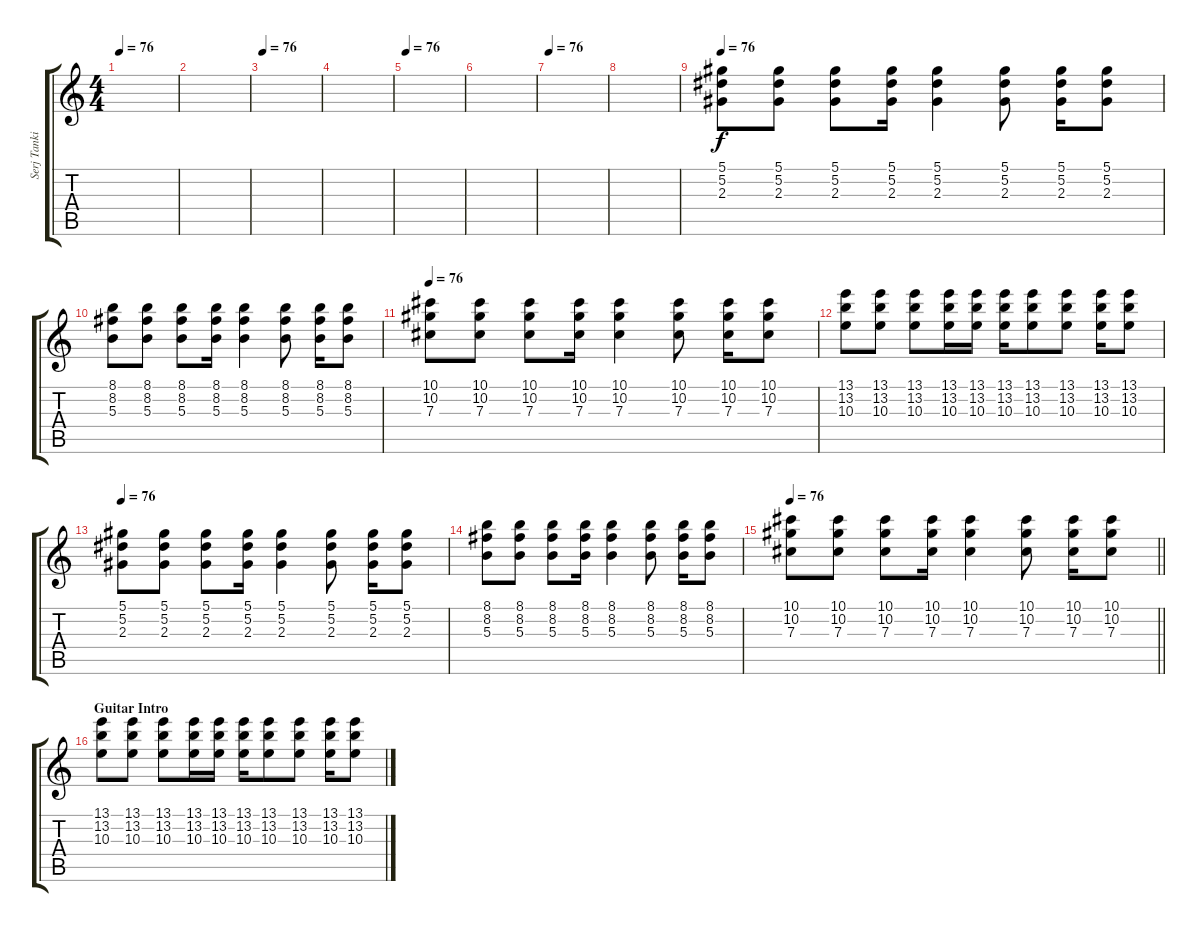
\track ("Serj Tankian" "Serj Tanki") {instrument distortionguitar}
\staff {score tabs}
\tuning (Eb4 Bb3 Gb3 Db3 Ab2 Db2) {hide}
\ts (4 4)
\tempo 76
\clef g2
\ks c
|
|
\tempo 76
|
|
\tempo 76
|
|
\tempo 76
|
|
\tempo 76
(5.1 5.2 2.3).8 (5.1 5.2 2.3).8 (5.1 5.2 2.3).8 (5.1 5.2 2.3).16 (5.1 5.2 2.3).4 (5.1 5.2 2.3).8 (5.1 5.2 2.3).16 (5.1 5.2 2.3).8 |
(8.1 8.2 5.3).8 (8.1 8.2 5.3).8 (8.1 8.2 5.3).8 (8.1 8.2 5.3).16 (8.1 8.2 5.3).4 (8.1 8.2 5.3).8 (8.1 8.2 5.3).16 (8.1 8.2 5.3).8 |
\tempo 76
(10.1 10.2 7.3).8 (10.1 10.2 7.3).8 (10.1 10.2 7.3).8 (10.1 10.2 7.3).16 (10.1 10.2 7.3).4 (10.1 10.2 7.3).8 (10.1 10.2 7.3).16 (10.1 10.2 7.3).8 |
(13.1 13.2 10.3).8 (13.1 13.2 10.3).8 (13.1 13.2 10.3).8 (13.1 13.2 10.3).16 (13.1 13.2 10.3).16 (13.1 13.2 10.3).16 (13.1 13.2 10.3).8 (13.1 13.2 10.3).8 (13.1 13.2 10.3).16 (13.1 13.2 10.3).8 |
\tempo 76
(5.1 5.2 2.3).8 (5.1 5.2 2.3).8 (5.1 5.2 2.3).8 (5.1 5.2 2.3).16 (5.1 5.2 2.3).4 (5.1 5.2 2.3).8 (5.1 5.2 2.3).16 (5.1 5.2 2.3).8 |
(8.1 8.2 5.3).8 (8.1 8.2 5.3).8 (8.1 8.2 5.3).8 (8.1 8.2 5.3).16 (8.1 8.2 5.3).4 (8.1 8.2 5.3).8 (8.1 8.2 5.3).16 (8.1 8.2 5.3).8 |
\tempo 76
\barLineRight lightlight
(10.1 10.2 7.3).8 (10.1 10.2 7.3).8 (10.1 10.2 7.3).8 (10.1 10.2 7.3).16 (10.1 10.2 7.3).4 (10.1 10.2 7.3).8 (10.1 10.2 7.3).16 (10.1 10.2 7.3).8 |
\section ("" "Guitar Intro")
(13.1 13.2 10.3).8 (13.1 13.2 10.3).8 (13.1 13.2 10.3).8 (13.1 13.2 10.3).16 (13.1 13.2 10.3).16 (13.1 13.2 10.3).16 (13.1 13.2 10.3).8 (13.1 13.2 10.3).8 (13.1 13.2 10.3).16 (13.1 13.2 10.3).8
